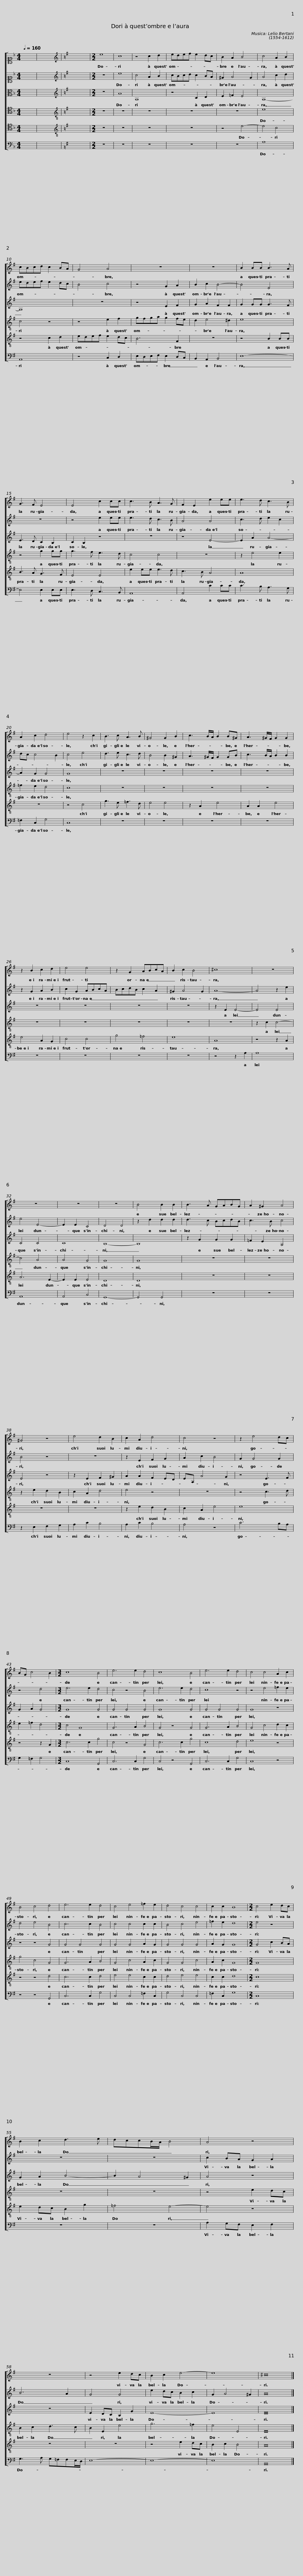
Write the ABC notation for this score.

X:1
%%score [ 1 2 3 4 5 6 ]
L:1/8
Q:1/4=160
M:4/4
I:linebreak $
K:F
V:1 alto1
V:2 alto1
V:3 alto
V:4 tenor
V:5 tenor
V:6 bass
V:1
 x8 | x8 |[K:G][K:treble] x16 |[M:2/2] e8 | c8 | %5
 z4 c2 d2 | edef e2 dc | B2 A2 B4 |$ c4 A2 B2 | cBcd c2 BA | %10
 G4 A4 | z8 | z8 |$ B2 BB B3 A | G3 F E4 | %15
 E4 c2 cc | c3 B A3 G | F2 E2 e2 ee |$ e3 d c3 B |$ A2 c2 d4 | %20
 e4 z2 c2 | B3 c A3 B | ^G4 G2 B2 | c3 B/A/ B2 B^G | A3 ^G/F/ G2 G2 |$ %25
 z2 B2 c2 d2 | e4 e4 | z2 G2 ABcA | B2 c2 B4 | ^c8 | %30
 z8 |$ z8 | z8 | z8 | B4 B2 B2 | %35
 B3 A GABG | A2 ^G2 A4 | ^G4 z4 |$ e4 d2 B2 | c2 A2 d4 | %40
 c4 z4 | z2 e4 dc | BG c4 B2 |$[M:3/2] c8 B4 | e6 e2 d4 | %45
 c8 B4 | e6 e2 d4 | c4 c4 A2 c2 | B4 c4 d4 | e6 e2 d4 |$ %50
 c4 e4 =f2 e2 | d4 c4 c4 | c2 c2 B8 |[M:2/2] c4 e2 dc | B2 c2 d3 e | %55
 dccB/A/ B4 |$ A4 z4 | z8 | z4 e2 dc | B2 c2 e4- | %60
 e8 | ^c16 |] %62
V:2
 x8 | x8 |[K:G][K:treble] x16 |[M:2/2] z8 | e8 | %5
 c4 A2 B2 | cBcd c2 BA | ^G2 A4 G2 |$ A4 c2 d2 | edef e2 dc | %10
 B4 c4 | z4 G2 A2 | B2 c2 B4- |$ B4 E4 | z8 | %15
 z4 e2 ee | e3 d c3 B | A4 A4 |$ c3 d e2 c2 |$ dc c4 B2 | %20
 c4 e4 | d3 e c3 d | B4 B2 ^G2 | A3 ^G/F/ G2 GB | c3 B/A/ B2 B2 |$ %25
 z2 G2 A2 B2 | c2 G2 ABcA | BcdB c2 A2 | ^G2 A4 G2 | A8- | %30
 A4 z2 e2 |$ e4 E4- | E2 E2 C4 | D4 D4 | z2 d2 d2 d2 | %35
 d3 c BcdB | c3 B c4 | B4 z4 |$ z8 | z2 E2 F2 G2 | %40
 A2 c2 B4 | G2 G4 G2 | z4 d4 |$[M:3/2] e6 e2 d4 | c4 z4 B4 | %45
 e6 e2 d4 | c8 z4 | z4 e4 =f2 e2 | d4 e4 B4 | c6 c2 B4 |$ %50
 c4 c4 c2 c2 | B4 c4 e4 | =f2 e2 d8 |[M:2/2] e4 z4 | z8 | %55
 z8 |$ c2 BA G2 A2 | B6 A2 | G4 G4 | e2 dc B2 c2 | %60
 G2 A4 ^G2 | A16 |] %62
V:3
 x8 | x8 |[K:G][K:treble] x16 |[M:2/2] z8 | A8 | %5
 A,8 | z4 C2 D2 | E2 =F2 E4 |$ A,8- | A,8 | %10
 z8 | z4 E2 F2 | G2 A2 F2 F2 |$ G2 GG G3 F | E3 D C2 B,2 | %15
 C2 B,2 z4 | z8 | z4 E4- |$ E2 A2 A4- |$ A2 G2 G4 | %20
 G8 | z8 | z8 | z8 | z8 |$ %25
 z8 | z8 | z8 | z8 | z2 E2 E4- | %30
 E4 E4 |$ C4 C4 | C8 | B,8- | B,8 | %35
 z2 G2 G2 G2 | =F2 E2 A,4 | E4 z4 |$ z2 E2 F2 ^G2 | A2 A2 F2 ED | %40
 EA, A4 G2 | z4 E3 F | G2 A2 G4 |$[M:3/2] G8 G4 | G4 G4 G4 | %45
 G8 G4 | G4 G4 G4 | G8 z4 | z4 z4 G4 | G4 G4 G4 |$ %50
 G4 G4 A2 G2 | G4 G4 G4 | A2 G2 G8 |[M:2/2] G4 c2 BA | G2 A2 B4- | %55
 B2 A4 ^G2 |$ A4 z4 | z8 | E2 DC B,2 G2 | E8- | %60
 E8 | E16 |] %62
V:4
 x8 | x8 |[K:G][K:treble-8] x16 |[M:2/2] z8 | z8 | %5
 z8 | z8 | z8 |$ e8 | c4 z4 | %10
 z4 e2 f2 | gfga g2 fe | d2 e4 ^d2 |$ e8 | z4 g2 gg | %15
 g3 f e3 d | c4 c4 | z8 |$ z2 e4 e2 |$ =f2 e2 d4 | %20
 c8 | z8 | z8 | z8 | z8 |$ %25
 z8 | z8 | z8 | z8 | z8 | %30
 z2 c2 c4- |$ c4 A4 | A4 G4 | G8 | G8 | %35
 z8 | z8 | z2 e2 d2 B2 |$ c2 A2 d4 | e4 z4 | %40
 z8 | z4 c3 d | e2 =f2 d4 |$[M:3/2] c4 G8 | G6 A2 B4 | %45
 G4 z4 G4 | G6 A2 B4 | G4 c4 d2 c2 | g4 c4 G4 | G6 A2 B4 |$ %50
 G4 c4 A2 c2 | G4 G4 c4 | A2 c2 G8 |[M:2/2] G8 | z8 | %55
 z8 |$ z4 e2 dc | B2 c2 d3 c | B2 E2 e4 | g6 =f2 | %60
 e4 E4 | E16 |] %62
V:5
 x8 | x8 |[K:G][K:treble-8] x16 |[M:2/2] z8 | z8 | %5
 z8 | z8 | z4 e4- |$ e4 c4 | z4 c2 d2 | %10
 edef e2 dc | B6 F2 | z8 |$ z4 B2 BB | B3 A G3 F | %15
 E4 E4 | e2 ee e3 d | c3 B A4 |$ A8 |$ z8 | %20
 z4 c4 | g3 e =f3 d | e4 e4 | z2 A2 e4 | A2 A2 e4 |$ %25
 e4 A2 G2 | c4 c4 | g4 =f4 | e8 | A8 | %30
 z4 z2 A2 |$ A6 E2- | E2 E2 E4 | D8 | D8 | %35
 z8 | z8 | z8 |$ z8 | z2 e2 d2 B2 | %40
 c2 A2 e4 | e8 | z4 z2 G2 |$[M:3/2] c6 c2 g4 | c4 z4 G4 | %45
 c6 c2 g4 | c8 d4 | e8 z4 | z4 z4 d4 | c6 c2 d4 |$ %50
 e4 e4 c2 c2 | d4 e4 e4 | c2 c2 d8 |[M:2/2] c8 | e2 dc B2 g2 | %55
 =f4 e4- |$ e4 z4 | z8 | z8 | z4 e2 dc | %60
 B2 c2 B4 | A16 |] %62
V:6
 x8 | x8 |[K:G] x16 |[M:2/2] z8 | z8 | %5
 z8 | z8 | z8 |$ A,8 | A,,8 | %10
 z4 C,2 D,2 | E,D,E,F, E,2 D,C, | B,,2 A,,2 B,,4 |$ E,8- | E,4 E,2 E,E, | %15
 E,3 D, C,3 B,, | A,,8 | A,,4 C2 CC |$ C3 B, A,3 G, |$ =F,2 C,2 G,4 | %20
 C,8 | z8 | z8 | z8 | z8 |$ %25
 z8 | z8 | z8 | z8 | z4 z2 A,2 | %30
 A,8 |$ A,,8 | A,,4 C,4 | G,,8- | G,,4 G,,4 | %35
 z8 | z8 | z2 E,2 F,2 G,2 |$ A,2 C2 B,4 | A,2 C2 B,4 | %40
 A,4 z4 | C6 B,A, | G,2 =F,2 G,4 |$[M:3/2] C,8 G,,4 | C,6 C,2 G,4 | %45
 C,4 z4 G,,4 | C,6 C,2 G,4 | C,8 z4 | z4 z4 G,,4 | C,6 C,2 G,4 |$ %50
 C,4 C,4 =F,2 C,2 | G,4 C,4 C,4 | =F,2 C,2 G,8 |[M:2/2] C,8 | z8 | %55
 z8 |$ A,2 G,F, E,2 F,2 | G,3 A, G,=F,F,E,/D,/ | E,8- | E,8- | %60
 E,8 | A,,16 |] %62
